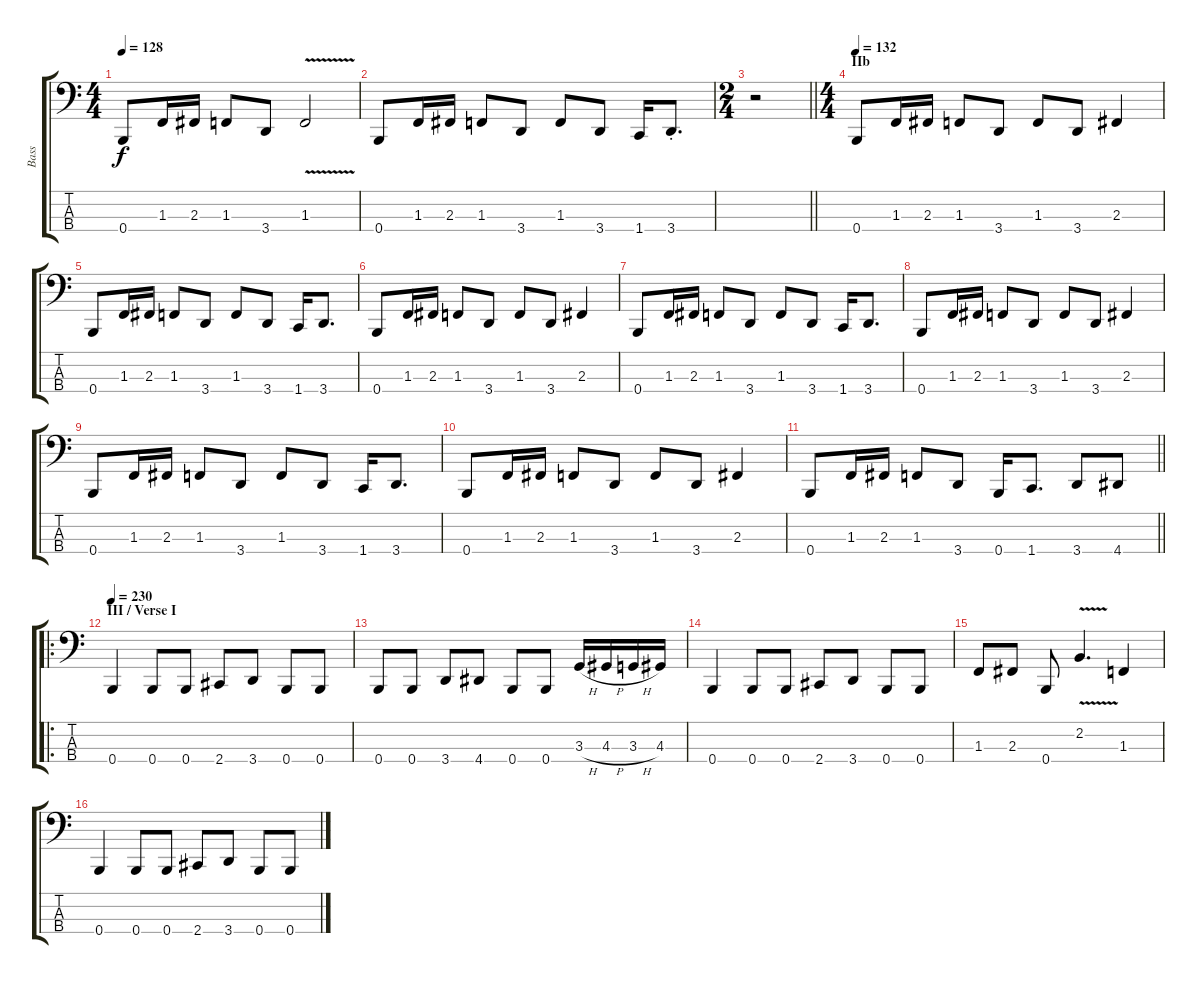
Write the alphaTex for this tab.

\track ("Bass" "Bass") {instrument distortionguitar}
\staff {score tabs}
\tuning (D2 A1 E1 B0) {hide}
\ts (4 4)
\tempo 128
\clef f4
\ks c
0.4.8{dy f} 1.3.16 2.3.16 1.3.8 3.4.8 1.3{v}.2 |
0.4.8 1.3.16 2.3.16 1.3.8 3.4.8 1.3.8 3.4.8 1.4.16 3.4{st}.8{d} |
\ts (2 4)
\barLineRight lightlight
r.2 |
\ts (4 4)
\section ("" "IIb")
\tempo 132
0.4.8 1.3.16 2.3.16 1.3.8 3.4.8 1.3.8 3.4.8 2.3.4 |
0.4.8 1.3.16 2.3.16 1.3.8 3.4.8 1.3.8 3.4.8 1.4.16 3.4.8{d} |
0.4.8 1.3.16 2.3.16 1.3.8 3.4.8 1.3.8 3.4.8 2.3.4 |
0.4.8 1.3.16 2.3.16 1.3.8 3.4.8 1.3.8 3.4.8 1.4.16 3.4.8{d} |
0.4.8 1.3.16 2.3.16 1.3.8 3.4.8 1.3.8 3.4.8 2.3.4 |
0.4.8 1.3.16 2.3.16 1.3.8 3.4.8 1.3.8 3.4.8 1.4.16 3.4.8{d} |
0.4.8 1.3.16 2.3.16 1.3.8 3.4.8 1.3.8 3.4.8 2.3.4 |
\barLineRight lightlight
0.4.8 1.3.16 2.3.16 1.3.8 3.4.8 0.4.16 1.4.8{d} 3.4.8 4.4.8 |
\ro
\section ("" "III / Verse I")
\tempo 230
0.4.4 0.4.8 0.4.8 2.4.8 3.4.8 0.4.8 0.4.8 |
0.4.8 0.4.8 3.4.8 4.4.8 0.4.8 0.4.8 3.3{h}.16 4.3{h}.16 3.3{h}.16 4.3.16 |
0.4.4 0.4.8 0.4.8 2.4.8 3.4.8 0.4.8 0.4.8 |
1.3.8 2.3.8 0.4.8 2.2{v}.4{d} 1.3.4 |
0.4.4 0.4.8 0.4.8 2.4.8 3.4.8 0.4.8 0.4.8
